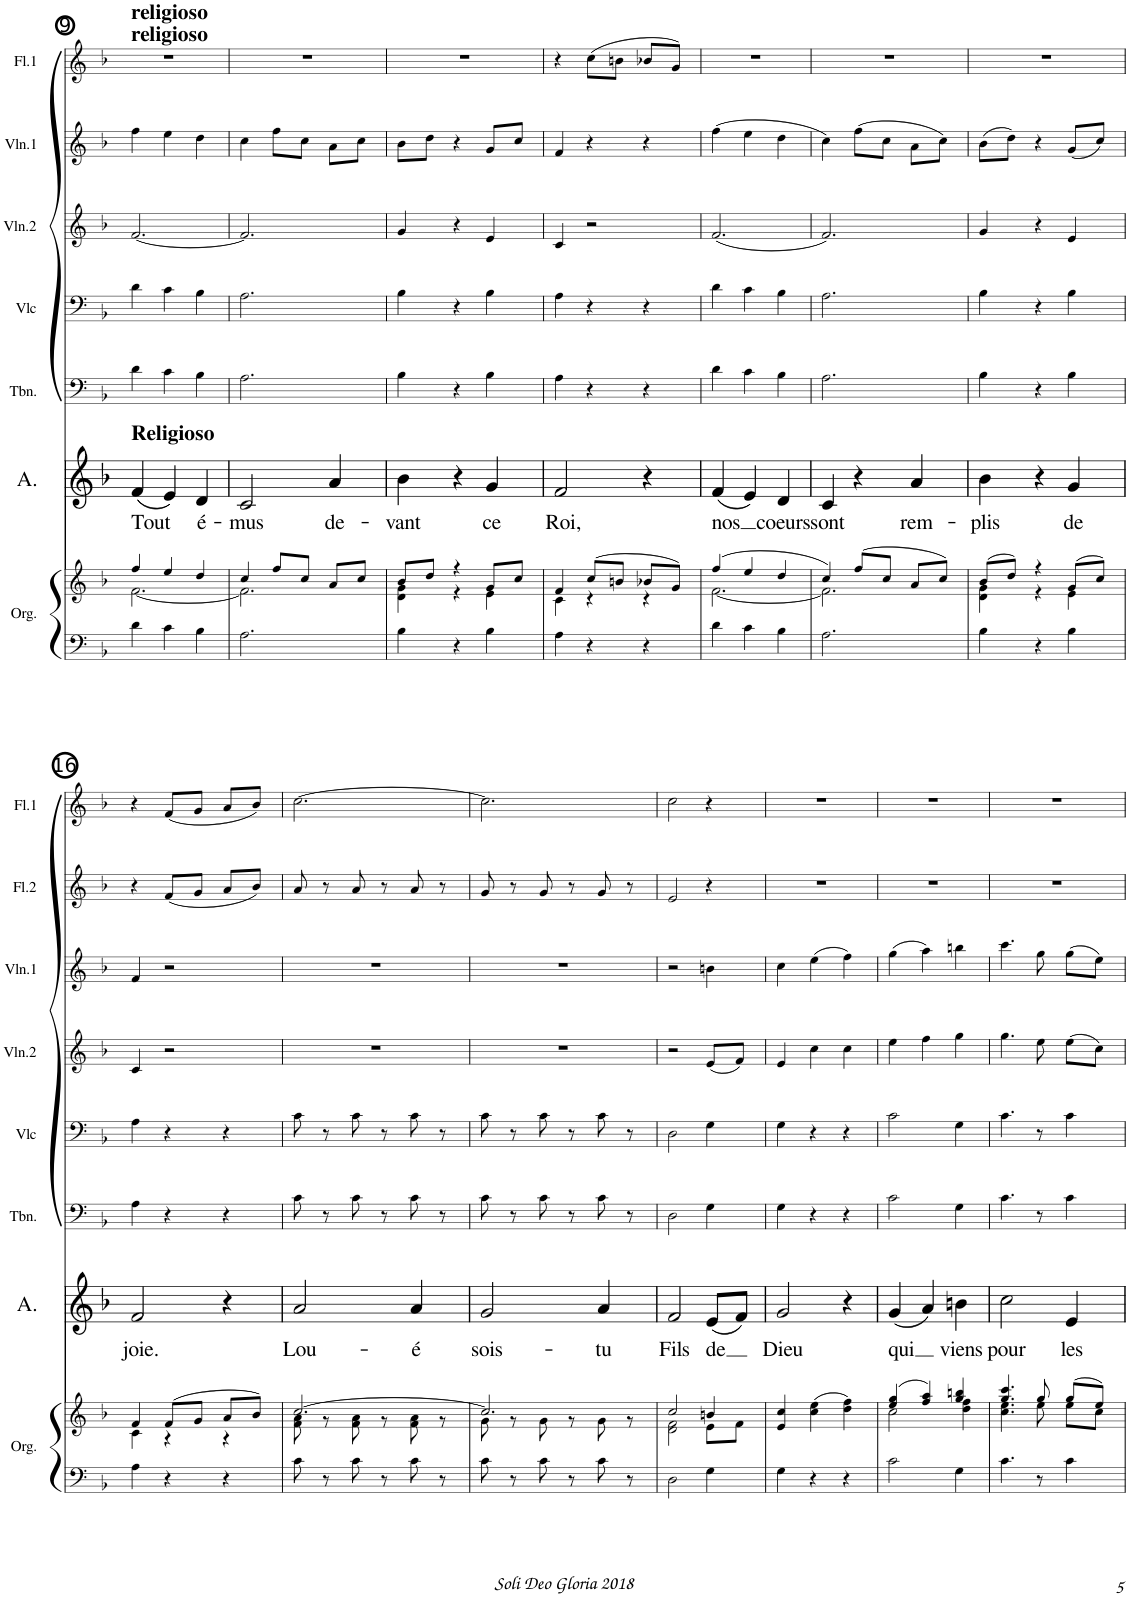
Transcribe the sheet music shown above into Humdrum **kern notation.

**kern	**kern	**kern	**text	**kern	**kern	**kern	**kern	**kern	**kern
*part8	*part8	*part7	*part7	*part6	*part5	*part4	*part3	*part2	*part1
*staff9	*staff8	*staff7	*staff7	*staff6	*staff5	*staff4	*staff3	*staff2	*staff1
*I"Orgue	*	*I"Alto	*	*I"Trombone	*I"Violoncelle	*I"Violon 2	*I"Violon 1	*I"Flûte 2	*I"Flûte 1
*I'Org.	*	*I'A.	*	*I'Tbn.	*I'Vlc	*I'Vln.2	*I'Vln.1	*I'Fl.2	*I'Fl.1
!!LO:PB:g=z
*clefF4	*clefG2	*clefG2	*	*clefF4	*clefF4	*clefG2	*clefG2	*clefG2	*clefG2
*k[b-]	*k[b-]	*k[b-]	*	*k[b-]	*k[b-]	*k[b-]	*k[b-]	*k[b-]	*k[b-]
*M3/4	*M3/4	*M3/4	*	*M3/4	*M3/4	*M3/4	*M3/4	*M3/4	*M3/4
=9	=9	=9	=9	=9	=9	=9	=9	=9	=9
*	*^	*	*	*	*	*	*	*	*
!	!	!	!	!	!	!	!	!	!	!LO:TX:a:B:t=religioso
!	!	!	!	!	!	!	!	!	!	!LO:TX:a:B:t=religioso
!	!	!	!LO:TX:a:B:t=Religioso	!	!	!	!	!	!	!
!	!	!	!	!LO:LY:b	!	!	!	!	!	!
4d\	4ff/	[2.f\	(4f/	Tout	4d\	4d\	[2.f/	4ff\	2.r	2.r
4c\	4ee/	.	4e/)	.	4c\	4c\	.	4ee\	.	.
!	!	!	!	!LO:LY:b	!	!	!	!	!	!
4B-\	4dd/	.	4d/	é-	4B-\	4B-\	.	4dd\	.	.
=10	=10	=10	=10	=10	=10	=10	=10	=10	=10	=10
!	!	!	!	!LO:LY:b	!	!	!	!	!	!
2.A\	4cc/	2.f\]	2c/	-mus	2.A\	2.A\	2.f/]	4cc\	2.r	2.r
.	8ff/L	.	.	.	.	.	.	8ff\L	.	.
.	8cc/J	.	.	.	.	.	.	8cc\J	.	.
!	!	!	!	!LO:LY:b	!	!	!	!	!	!
.	8a/L	.	4a/	de-	.	.	.	8a\L	.	.
.	8cc/J	.	.	.	.	.	.	8cc\J	.	.
=11	=11	=11	=11	=11	=11	=11	=11	=11	=11	=11
!	!	!	!	!LO:LY:b	!	!	!	!	!	!
4B-\	8b-/L	4d\ 4g\	4b-\	-vant	4B-\	4B-\	4g/	8b-\L	2.r	2.r
.	8dd/J	.	.	.	.	.	.	8dd\J	.	.
4r	4r	4r	4r	.	4r	4r	4r	4r	.	.
!	!	!	!	!LO:LY:b	!	!	!	!	!	!
4B-\	8g/L	4e\	4g/	ce	4B-\	4B-\	4e/	8g/L	.	.
.	8cc/J	.	.	.	.	.	.	8cc/J	.	.
=12	=12	=12	=12	=12	=12	=12	=12	=12	=12	=12
!	!	!	!	!LO:LY:b	!	!	!	!	!	!
4A\	4f/	4c\	2f/	Roi,	4A\	4A\	4c/	4f/	2.r	4r
4r	(8cc/L	4r	.	.	4r	4r	2r	4r	.	(8cc\L
.	8bn/J	.	.	.	.	.	.	.	.	8bn\J
4r	8b-X/L	4r	4r	.	4r	4r	.	4r	.	8b-X/L
.	8g/J)	.	.	.	.	.	.	.	.	8g/J)
=13	=13	=13	=13	=13	=13	=13	=13	=13	=13	=13
!	!	!	!	!LO:LY:b	!	!	!	!	!	!
4d\	(4ff/	[2.f\	(4f/	nos	4d\	4d\	(2.f/	(4ff\	2.r	2.r
4c\	4ee/	.	4e/)	.	4c\	4c\	.	4ee\	.	.
!	!	!	!	!LO:LY:b	!	!	!	!	!	!
4B-\	4dd/	.	4d/	coeurs	4B-\	4B-\	.	4dd\	.	.
=14	=14	=14	=14	=14	=14	=14	=14	=14	=14	=14
!	!	!	!	!LO:LY:b	!	!	!	!	!	!
2.A\	4cc/)	2.f\]	4c/	sont	2.A\	2.A\	2.f/)	4cc\)	2.r	2.r
.	(8ff/L	.	4r	.	.	.	.	(8ff\L	.	.
.	8cc/J	.	.	.	.	.	.	8cc\J	.	.
!	!	!	!	!LO:LY:b	!	!	!	!	!	!
.	8a/L	.	4a/	rem-	.	.	.	8a\L	.	.
.	8cc/J)	.	.	.	.	.	.	8cc\J)	.	.
=15	=15	=15	=15	=15	=15	=15	=15	=15	=15	=15
!	!	!	!	!LO:LY:b	!	!	!	!	!	!
4B-\	(8b-/L	4d\ 4g\	4b-\	-plis	4B-\	4B-\	4g/	(8b-\L	2.r	2.r
.	8dd/J)	.	.	.	.	.	.	8dd\J)	.	.
4r	4r	4r	4r	.	4r	4r	4r	4r	.	.
!	!	!	!	!LO:LY:b	!	!	!	!	!	!
4B-\	(8g/L	4e\	4g/	de	4B-\	4B-\	4e/	(8g/L	.	.
.	8cc/J)	.	.	.	.	.	.	8cc/J)	.	.
!!LO:LB:g=z
=16	=16	=16	=16	=16	=16	=16	=16	=16	=16	=16
!	!	!	!	!LO:LY:b	!	!	!	!	!	!
4A\	4f/	4c\	2f/	joie.	4A\	4A\	4c/	4f/	4r	4r
4r	(8f/L	4r	.	.	4r	4r	2r	2r	(8f/L	(8f/L
.	8g/J	.	.	.	.	.	.	.	8g/J	8g/J
4r	8a/L	4r	4r	.	4r	4r	.	.	8a/L	8a/L
.	8b-/J)	.	.	.	.	.	.	.	8b-/J)	8b-/J)
=17	=17	=17	=17	=17	=17	=17	=17	=17	=17	=17
!	!	!	!	!LO:LY:b	!	!	!	!	!	!
8c\	[2.cc/	8f\ 8a\	2a/	Lou-	8c\	8c\	2.r	2.r	8a/	[2.cc\
8r	.	8r	.	.	8r	8r	.	.	8r	.
8c\	.	8f\ 8a\	.	.	8c\	8c\	.	.	8a/	.
8r	.	8r	.	.	8r	8r	.	.	8r	.
!	!	!	!	!LO:LY:b	!	!	!	!	!	!
8c\	.	8f\ 8a\	4a/	-é	8c\	8c\	.	.	8a/	.
8r	.	8r	.	.	8r	8r	.	.	8r	.
=18	=18	=18	=18	=18	=18	=18	=18	=18	=18	=18
!	!	!	!	!LO:LY:b	!	!	!	!	!	!
8c\	2.cc/]	8g\	2g/	sois-	8c\	8c\	2.r	2.r	8g/	2.cc\]
8r	.	8r	.	.	8r	8r	.	.	8r	.
8c\	.	8g\	.	.	8c\	8c\	.	.	8g/	.
8r	.	8r	.	.	8r	8r	.	.	8r	.
!	!	!	!	!LO:LY:b	!	!	!	!	!	!
8c\	.	8g\	4a/	-tu	8c\	8c\	.	.	8g/	.
8r	.	8r	.	.	8r	8r	.	.	8r	.
=19	=19	=19	=19	=19	=19	=19	=19	=19	=19	=19
!	!	!	!	!LO:LY:b	!	!	!	!	!	!
2D\	2cc/	2d\ 2f\	2f/	Fils	2D\	2D\	2r	2r	2e/	2cc\
!	!	!	!	!LO:LY:b	!	!	!	!	!	!
4G\	4bn/	8e\L	(8e/L	de	4G\	4G\	(8e/L	4bn\	4r	4r
.	.	8f\J	8f/J)	.	.	.	8f/J)	.	.	.
=20	=20	=20	=20	=20	=20	=20	=20	=20	=20	=20
!	!	!	!	!LO:LY:b	!	!	!	!	!	!
*	*v	*v	*	*	*	*	*	*	*	*
4G\	4e/ 4cc/	2g/	Dieu	4G\	4G\	4e/	4cc\	2.r	2.r
4r	(4cc\ 4ee\	.	.	4r	4r	4cc\	(4ee\	.	.
4r	4dd\ 4ff\)	4r	.	4r	4r	4cc\	4ff\)	.	.
=21	=21	=21	=21	=21	=21	=21	=21	=21	=21
*	*^	*	*	*	*	*	*	*	*
!	!	!	!	!LO:LY:b	!	!	!	!	!	!
2c\	(4ee/ 4gg/	2cc\	(4g/	qui	2c\	2c\	4ee\	(4gg\	2.r	2.r
.	4ff/ 4aa/)	.	4a/)	.	.	.	4ff\	4aa\)	.	.
!	!	!	!	!LO:LY:b	!	!	!	!	!	!
4G\	4gg/ 4bbn/	4dd\ 4ff\	4bn\	viens	4G\	4G\	4gg\	4bbn\	.	.
=22	=22	=22	=22	=22	=22	=22	=22	=22	=22	=22
!	!	!	!	!LO:LY:b	!	!	!	!	!	!
4.c\	4.gg/ 4.ccc/	4.cc\ 4.ee\	2cc\	pour	4.c\	4.c\	4.gg\	4.ccc\	2.r	2.r
8r	8gg/	8ee\	.	.	8r	8r	8ee\	8gg\	.	.
!	!	!	!	!LO:LY:b	!	!	!	!	!	!
4c\	(8gg/L	8ee\L	4e/	les	4c\	4c\	(8ee\L	(8gg\L	.	.
.	8ee/J)	8cc\J	.	.	.	.	8cc\J)	8ee\J)	.	.
*	*v	*v	*	*	*	*	*	*	*	*
=	=	=	=	=	=	=	=	=	=
*-	*-	*-	*-	*-	*-	*-	*-	*-	*-
